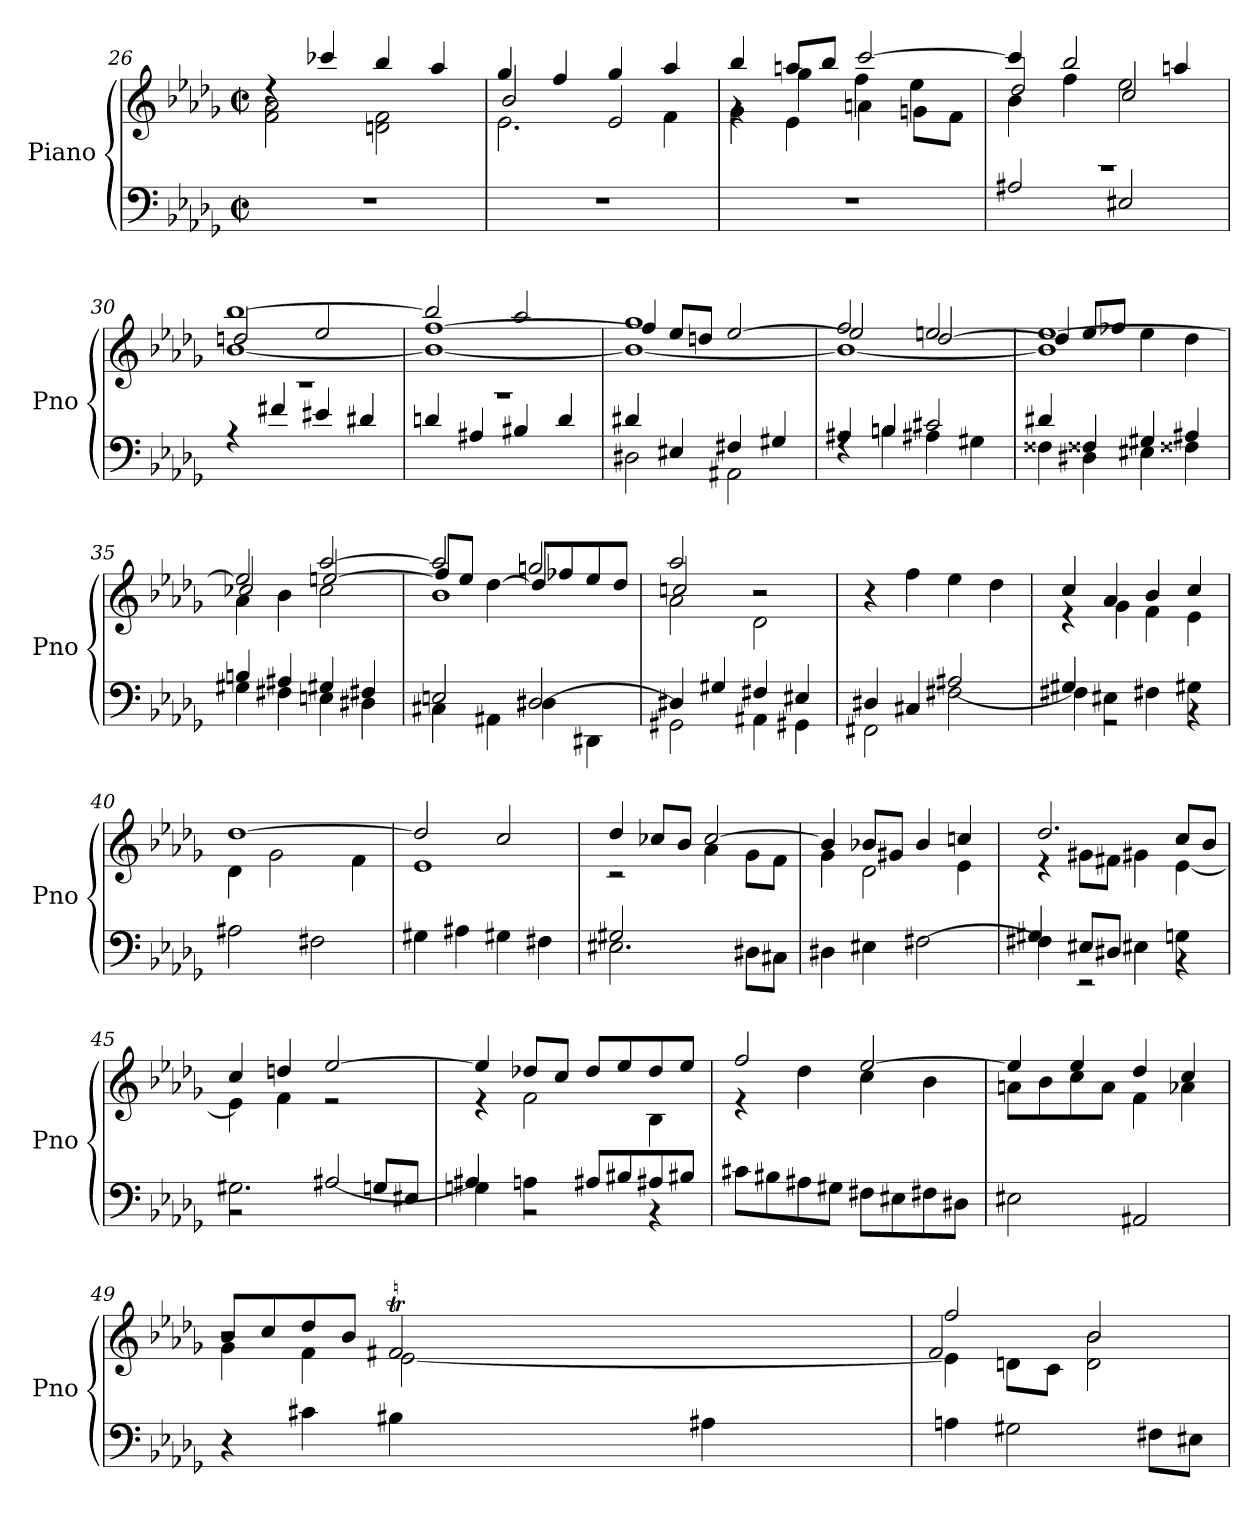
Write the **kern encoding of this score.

**kern	**kern
*part1	*part1
*staff2	*staff1
*I"Piano	*
*I'Pno	*
*clefF4	*clefG2
*k[b-e-a-d-g-]	*k[b-e-a-d-g-]
*M2/2	*M2/2
*met(c|)	*met(c|)
=26	=26
*	*^
1r	4rdd	2f\ 2a-\
.	4ccc-X/	.
.	4bb-/	2dn\ 2f\
.	4aa-/	.
=27	=27	=27
*	*	*^
1r	4gg-/	2.e-\	2b-/
.	4ff/	.	.
.	4gg-/	.	2e-/
.	4aa-/	4f\	.
=28	=28	=28	=28
1r	4bb-/	4g-\	4rg
.	8aan/L	4e-\	4gg-\
.	8bb-/J	.	.
.	[2ccc/	4an\	4ff\
.	.	8gn\L	4ee-\
.	.	8f\J	.
=29	=29	=29	=29
*^	*	*	*
1r	2A#Xi/	4ccc/]	4b-\	2dd-/
.	.	2bb-/	4ff\	.
.	2E#Xi/	.	2ee-\	2cc/
.	.	4aan/	.	.
=30	=30	=30	=30	=30
1r	4rA	[1bb-	[1b-	2ddn/
.	4f#Xi/	.	.	.
.	4e#Xi/	.	.	2ee-/
.	4d#Xi/	.	.	.
!!LO:PB:g=z	!!	!!
=31	=31	=31	=31	=31
1r	4dn/	2bb-/]	1b-_	[1ff
.	4A#Xi/	.	.	.
.	4B#Xi/	2aa-/	.	.
.	4d/	.	.	.
=32	=32	=32	=32	=32
4d#Xi/	2D#Xi\	1gg-	1b-_	4ff/]
4E#Xi/	.	.	.	8ee-/L
.	.	.	.	8ddn/J
4F#Xi/	2AA#Xi\	.	.	[2ee-/
4G#Xi/	.	.	.	.
=33	=33	=33	=33	=33
4A#Xi/	4rF	2ff/	1b-_	2ee-/]
4Bni/	4Bni\	.	.	.
2c#Xi/	4A#Xi\	2eeni/	.	[2dd-/
.	4G#Xi\	.	.	.
=34	=34	=34	=34	=34
4d#Xi/	4F##Xi\	[1ee-	1b-]	4dd-/]
4F##Xi/	4D#Xi\	.	.	8ee-/L
.	.	.	.	8ff-X/J
4G#Xi/	4E#Xi\	.	.	4ee-\
4A#Xi/	4F##Xi\	.	.	4dd-\
=35	=35	=35	=35	=35
4Bni/	4G#Xi\	2ee-/]	4a-\	2cc-X/
4A#Xi/	4F#Xi\	.	4b-\	.
4G#Xi/	4Eni\	[2aa-/	2cc-\	[2eeni/
4F#Xi/	4D#Xi\	.	.	.
=36	=36	=36	=36	=36
2Eni/	4C#Xi\	2aa-/]	1b-	8ff-/L]
.	.	.	.	8ee-/J
.	4AA#Xi\	.	.	[4dd-\
[2D#Xi/	4D#Xi\	2ggn/	.	8dd-/L]
.	.	.	.	8ff-X/
.	4DD#Xi\	.	.	8ee-/
.	.	.	.	8dd-/J
!!LO:LB:g=z	!!	!!
=37	=37	=37	=37	=37
4D#Xi/]	2GG#Xi\	2aa-/	2a-\	2ccn/
4G#Xi/	.	.	.	.
4F#Xi/	4AA#Xi\	2r	2d-\	2r
4E#Xi/	4GG#Xi\	.	.	.
*	*	*v	*v	*v
=38	=38	=38
4D#Xi/	2FF#Xi\	4r
4C#Xi/	.	4ff\
2A#Xi/	[2F#Xi\	4ee-\
.	.	4dd-\
=39	=39	=39
*	*	*^
4G#Xi/	4F#Xi\]	4cc/	4r
4E#Xi\	2r	4a-/	4g-\
4F#Xi\	.	4b-/	4f\
4G#Xi\	4r	4cc/	4e-\
*v	*v	*	*
=40	=40	=40
2A#Xi\	[1dd-	4d-\
.	.	2g-\
2F#Xi\	.	.
.	.	4f\
=41	=41	=41
4G#Xi\	2dd-/]	1e-
4A#Xi\	.	.
4G#Xi\	2cc/	.
4F#Xi\	.	.
=42	=42	=42
*^	*	*
2G#Xi/	2.E#Xi\	4dd-/	2r
.	.	8cc-X/L	.
.	.	8b-/J	.
2ryy	.	[2cc-/	4a-\
.	8D#Xi\L	.	8g-\L
.	8C#Xi\J	.	8f\J
*v	*v	*	*
=43	=43	=43
4D#Xi\	4bni/]	4g-\
4E#Xi\	8b-/L	2d-\
.	8g#Xi/J	.
[2F#Xi\	4b-/	.
.	4ccn/	4e-\
!!LO:LB:g=z	!!
=44	=44	=44
*^	*	*
4F#Xi\]	4G#Xi/	2.dd-/	4r
8E#Xi/L	2r	.	8g#Xi\L
8D#Xi/J	.	.	8f#Xi\J
4E#Xi\	.	.	4g#Xi\
4Gn\	4r	8cc/L	[4e-\
.	.	8b-/J	.
=45	=45	=45	=45
2.G#Xi\	2r	4cc/	4e-\]
.	.	4ddn/	4f\
.	[2A#Xi/	[2ee-/	2r
8Gn/L	.	.	.
8E#Xi/J	.	.	.
=46	=46	=46	=46
4Gn\	4A#Xi/]	4ee-/]	4r
4An\	2r	8dd-X/L	2f\
.	.	8cc/J	.
8A#Xi/L	.	8dd-/L	.
8B#Xi/	.	8ee-/	.
8A#Xi/	4r	8dd-/	4B-\
8B#Xi/J	.	8ee-/J	.
*v	*v	*	*
=47	=47	=47
8c#Xi\L	2ff/	4r
8B#Xi\	.	.
8A#Xi\	.	4dd-\
8G#Xi\J	.	.
8F#Xi\L	[2ee-/	4cc\
8E#Xi\	.	.
8F#Xi\	.	4b-\
8D#Xi\J	.	.
=48	=48	=48
2E#Xi\	4ee-/]	8an\L
.	.	8b-\
.	4ee-/	8cc\
.	.	8a\J
2AA#Xi/	4dd-/	4f\
.	4cc/	4a-X\
!!LO:LB:g=z
=49	=49	=49
*	*	*^
4r	8b-/L	4g-\	2r
.	8cc/	.	.
4c#Xi\	8dd-/	4f\	.
.	8b-/J	.	.
4B#Xi\	2f#Xti/	[2e-\	32g#XiLLLyy
.	.	.	32f#Xiyy
.	.	.	32g#Xiyy
.	.	.	32f#Xiyy
.	.	.	32g#Xiyy
.	.	.	32f#Xiyy
.	.	.	32g#Xiyy
.	.	.	32f#XiJJJyy
4A#Xi\	.	.	32g#XiLLLyy
.	.	.	32f#Xiyy
.	.	.	32g#Xiyy
.	.	.	32f#XiJyy
.	.	.	16e#Xiyy
.	.	.	16f#XiJJyy
=50	=50	=50	=50
4An\	2ff/	4e-\]	2f/
2G#Xi\	.	8dn\L	.
.	.	8c\J	.
.	2b-/	2d\	2b-\
8F#Xi\L	.	.	.
8E#Xi\J	.	.	.
*	*v	*v	*v
=	=
*-	*-
